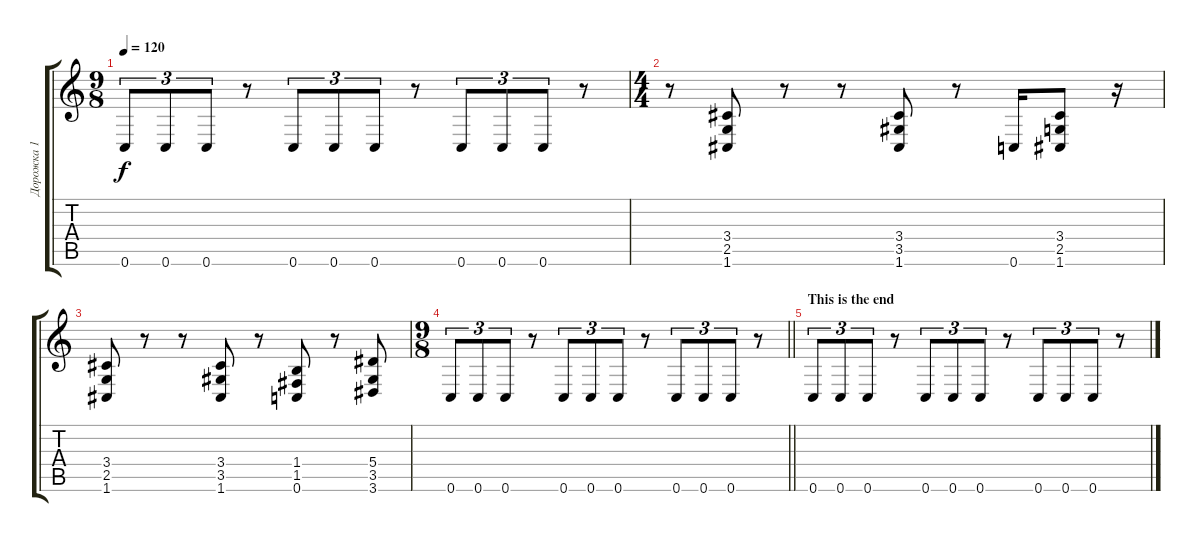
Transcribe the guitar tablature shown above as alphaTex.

\track ("Дорожка 1" "Дорожка 1") {instrument distortionguitar}
\staff {score tabs}
\tuning (C4 G3 Eb3 Bb2 F2 C2) {hide}
\ts (9 8)
\tempo 120
\clef g2
\ks c
0.6.8{tu (3 2) dy f} 0.6.8{tu (3 2)} 0.6.8{tu (3 2)} r.8 0.6.8{tu (3 2)} 0.6.8{tu (3 2)} 0.6.8{tu (3 2)} r.8 0.6.8{tu (3 2)} 0.6.8{tu (3 2)} 0.6.8{tu (3 2)} r.8 |
\ts (4 4)
r.8 (3.4 2.5 1.6).8 r.8 r.8 (3.4 3.5 1.6).8 r.8 0.6.16 (3.4 2.5 1.6).8 r.16 |
(3.4 2.5 1.6).8 r.8 r.8 (3.4 3.5 1.6).8 r.8 (1.4 1.5 0.6).8 r.8 (5.4 3.5 3.6).8 |
\ts (9 8)
\barLineRight lightlight
0.6.8{tu (3 2)} 0.6.8{tu (3 2)} 0.6.8{tu (3 2)} r.8 0.6.8{tu (3 2)} 0.6.8{tu (3 2)} 0.6.8{tu (3 2)} r.8 0.6.8{tu (3 2)} 0.6.8{tu (3 2)} 0.6.8{tu (3 2)} r.8 |
\section ("" "This is the end")
0.6.8{tu (3 2)} 0.6.8{tu (3 2)} 0.6.8{tu (3 2)} r.8 0.6.8{tu (3 2)} 0.6.8{tu (3 2)} 0.6.8{tu (3 2)} r.8 0.6.8{tu (3 2)} 0.6.8{tu (3 2)} 0.6.8{tu (3 2)} r.8
